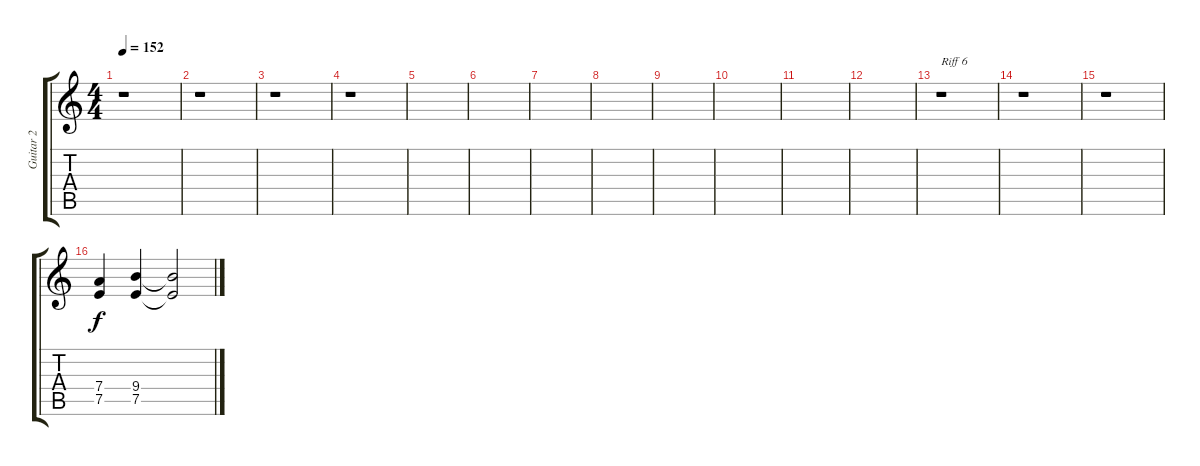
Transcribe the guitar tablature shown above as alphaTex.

\track ("Guitar 2" "Guitar 2") {instrument distortionguitar}
\staff {score tabs}
\tuning (E4 B3 G3 D3 A2 E2) {hide}
\ts (4 4)
\tempo 152
\clef g2
\ks c
r.1{dy f} |
r.1 |
r.1 |
r.1 |
|
|
|
|
|
|
|
|
r.1{txt "Riff 6"} |
r.1 |
r.1 |
(7.4 7.5).4 (9.4 7.5).4 (9.4{t} 7.5{t}).2
